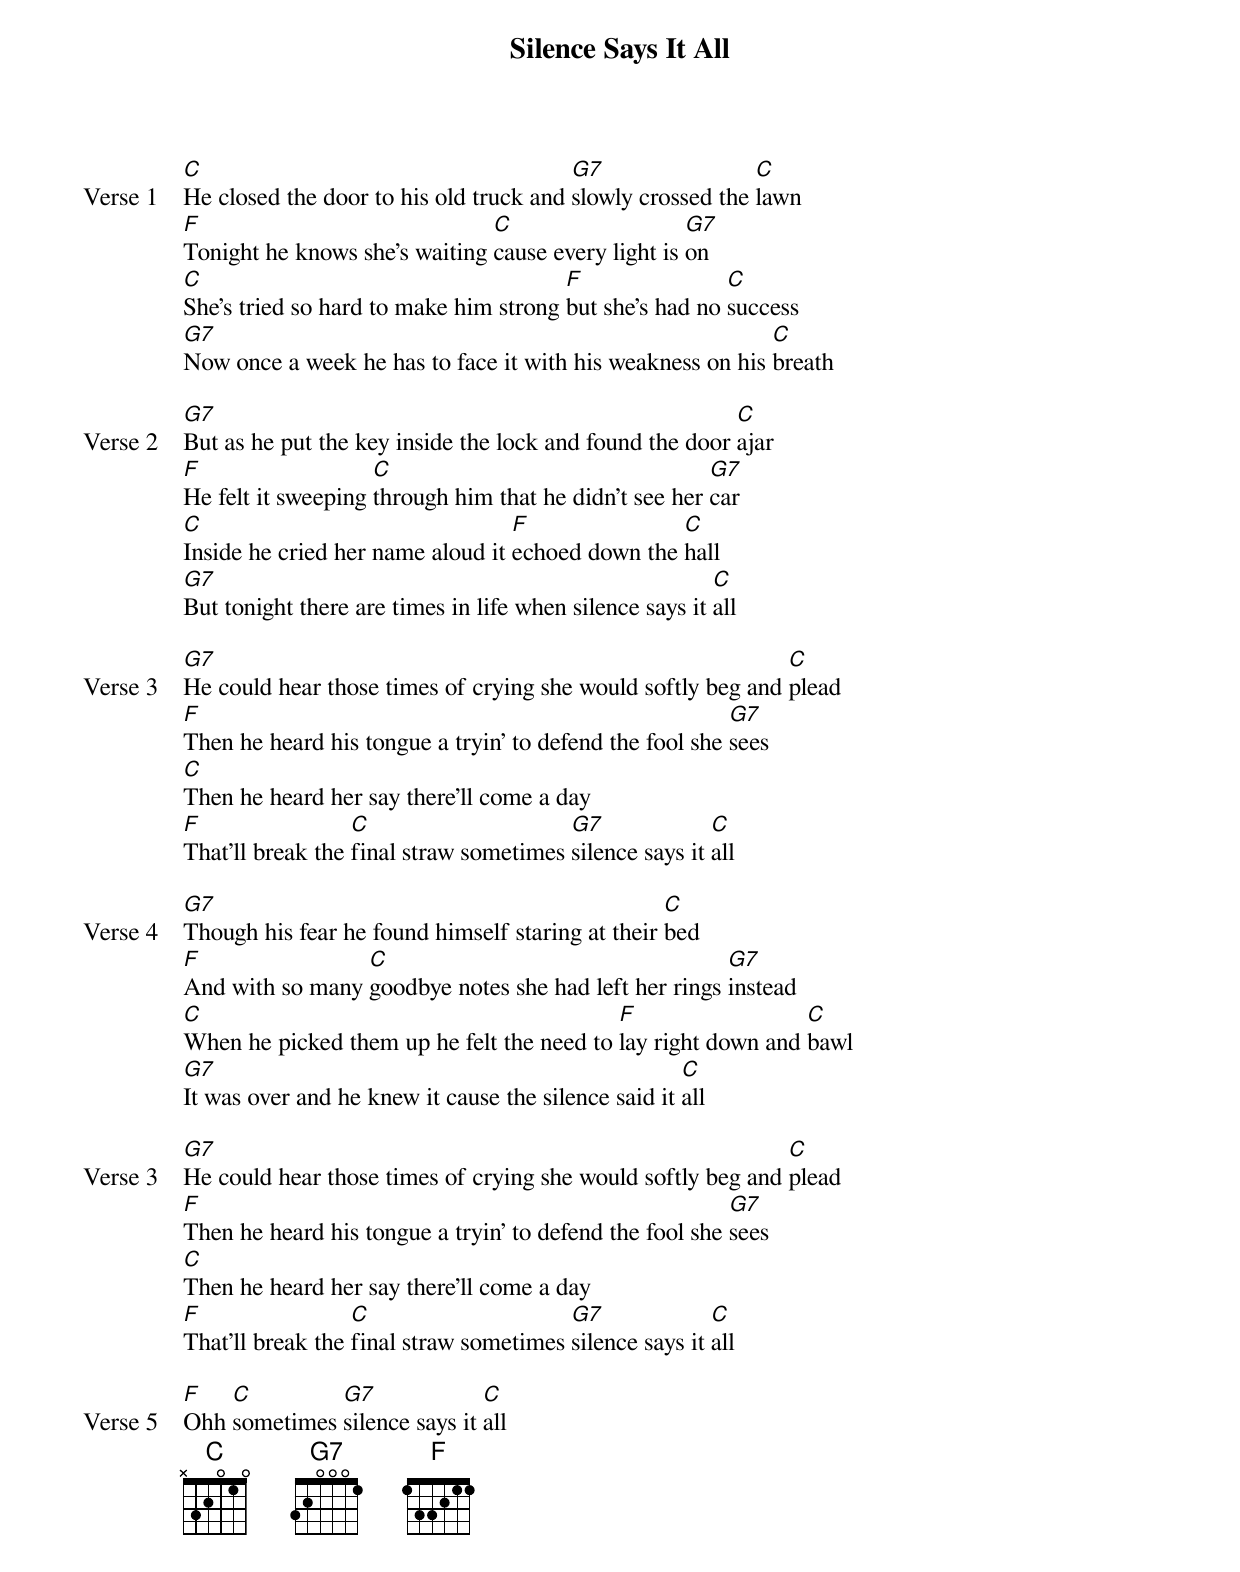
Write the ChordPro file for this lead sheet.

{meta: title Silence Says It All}
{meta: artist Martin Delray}
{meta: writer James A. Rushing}

{start_of_verse: Verse 1}
[C]He closed the door to his old truck and [G7]slowly crossed the [C]lawn
[F]Tonight he knows she’s waiting [C]cause every light is [G7]on
[C]She’s tried so hard to make him strong [F]but she’s had no [C]success
[G7]Now once a week he has to face it with his weakness on his [C]breath
{end_of_verse}

{start_of_verse: Verse 2}
[G7]But as he put the key inside the lock and found the door [C]ajar
[F]He felt it sweeping [C]through him that he didn’t see her [G7]car
[C]Inside he cried her name aloud it [F]echoed down the [C]hall
[G7]But tonight there are times in life when silence says it [C]all
{end_of_verse}

{start_of_verse: Verse 3}
[G7]He could hear those times of crying she would softly beg and [C]plead
[F]Then he heard his tongue a tryin’ to defend the fool she [G7]sees
[C]Then he heard her say there’ll come a day
[F]That’ll break the [C]final straw sometimes [G7]silence says it [C]all
{end_of_verse}

{start_of_verse: Verse 4}
[G7]Though his fear he found himself staring at their [C]bed
[F]And with so many [C]goodbye notes she had left her rings [G7]instead
[C]When he picked them up he felt the need to [F]lay right down and [C]bawl
[G7]It was over and he knew it cause the silence said it [C]all
{end_of_verse}

{start_of_verse: Verse 3}
[G7]He could hear those times of crying she would softly beg and [C]plead
[F]Then he heard his tongue a tryin’ to defend the fool she [G7]sees
[C]Then he heard her say there’ll come a day
[F]That’ll break the [C]final straw sometimes [G7]silence says it [C]all
{end_of_verse}

{start_of_verse: Verse 5}
[F]Ohh [C]sometimes [G7]silence says it [C]all
{end_of_verse}
